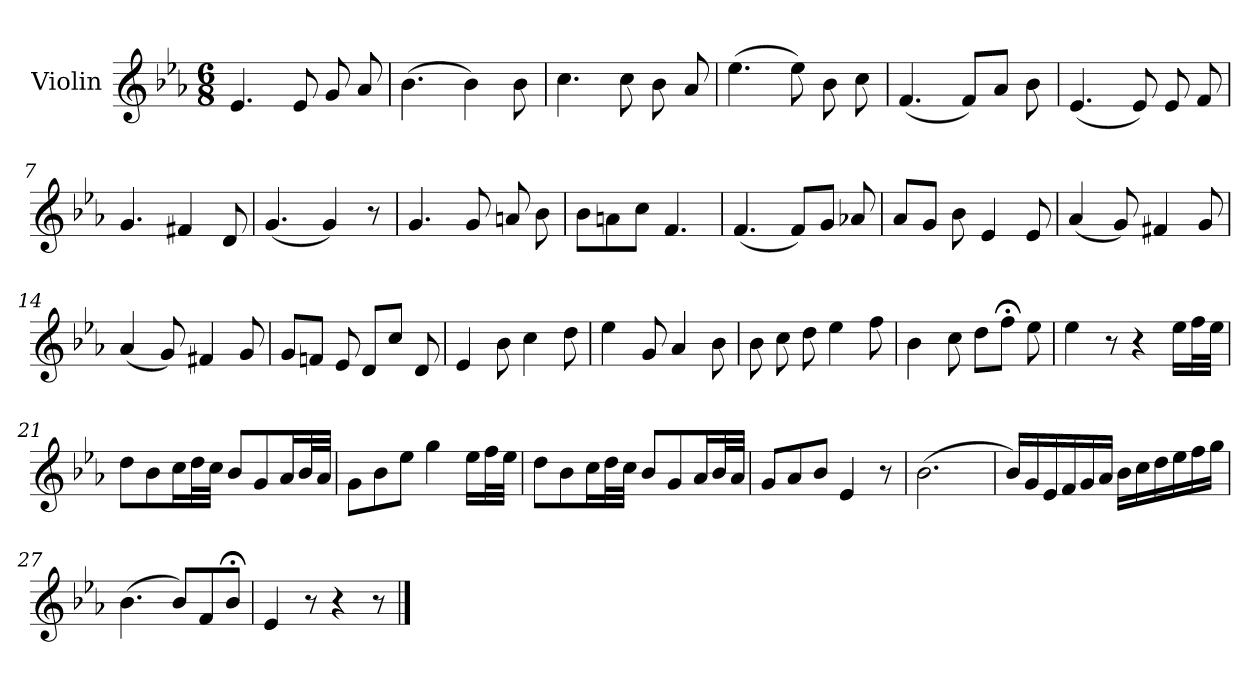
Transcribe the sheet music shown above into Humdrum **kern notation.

**kern	**dynam
*part1	*part1
*staff1	*staff1
*I"Violin	*
*I'Vln.	*
*clefG2	*
*k[b-e-a-]	*
*M6/8	*
=1	=1
!	!LO:DY:a
4.e-/	Andantino
8e-/	.
8g/	.
8a-/	.
=2	=2
(>4.b-\	.
4b-\)	.
8b-\	.
=3	=3
4.cc\	.
8cc\	.
8b-\	.
8a-/	.
=4	=4
(>4.ee-\	.
8ee-\)	.
8b-\	.
8cc\	.
=5	=5
(<4.f/	.
8fL)	.
8a-J	.
8b-\	.
=6	=6
(<4.e-/	.
8e-/)	.
8e-/	.
8f/	.
!!LO:LB:g=z
=7	=7
4.g/	.
4f#X/	.
8d/	.
=8	=8
(<4.g/	.
4g/)	.
8r	.
=9	=9
4.g/	.
8g/	.
8an/	.
8b-\	.
=10	=10
8b-L	.
8an	.
8ccJ	.
4.f/	.
=11	=11
(<4.f/	.
8fL)	.
8gJ	.
8a-X/	.
=12	=12
8a-L	.
8gJ	.
8b-\	.
4e-/	.
8e-/	.
=13	=13
(<4a-/	.
8g/)	.
4f#X/	.
8g/	.
!!LO:LB:g=z
=14	=14
(<4a-/	.
8g/)	.
4f#X/	.
8g/	.
=15	=15
8gL	.
8fnJ	.
8e-/	.
8dL	.
8ccJ	.
8d/	.
=16	=16
4e-/	.
8b-\	.
4cc\	.
8dd\	.
=17	=17
4ee-\	.
8g/	.
4a-/	.
8b-\	.
=18	=18
8b-\	.
8cc\	.
8dd\	.
4ee-\	.
8ff\	.
=19	=19
4b-\	.
8cc\	.
8ddL	.
8ff;<J	.
8ee-\	.
!!LO:LB:g=z
=20	=20
4ee-\	.
8r	.
4r	.
16ee-LL	.
32ffL	.
32ee-JJJ	.
=21	=21
8ddL	.
8b-	.
16ccL	.
32ddL	.
32ccJJJ	.
8b-L	.
8g	.
16a-L	.
32b-L	.
32a-JJJ	.
=22	=22
8gL	.
8b-	.
8ee-J	.
4gg\	.
16ee-LL	.
32ffL	.
32ee-JJJ	.
=23	=23
8ddL	.
8b-	.
16ccL	.
32ddL	.
32ccJJJ	.
8b-L	.
8g	.
16a-L	.
32b-L	.
32a-JJJ	.
!!LO:LB:g=z
=24	=24
8gL	.
8a-	.
8b-J	.
4e-/	.
8r	.
=25	=25
(>2.b-\	.
=26	=26
16b-LL)	.
16g	.
16e-	.
16f	.
16g	.
16a-JJ	.
16b-LL	.
16cc	.
16dd	.
16ee-	.
16ff	.
16ggJJ	.
=27	=27
(>4.b-\	.
8b-L)	.
8f	.
8b-;<J	.
=28	=28
4e-/	.
8r	.
4r	.
8r	.
==	==
*-	*-
